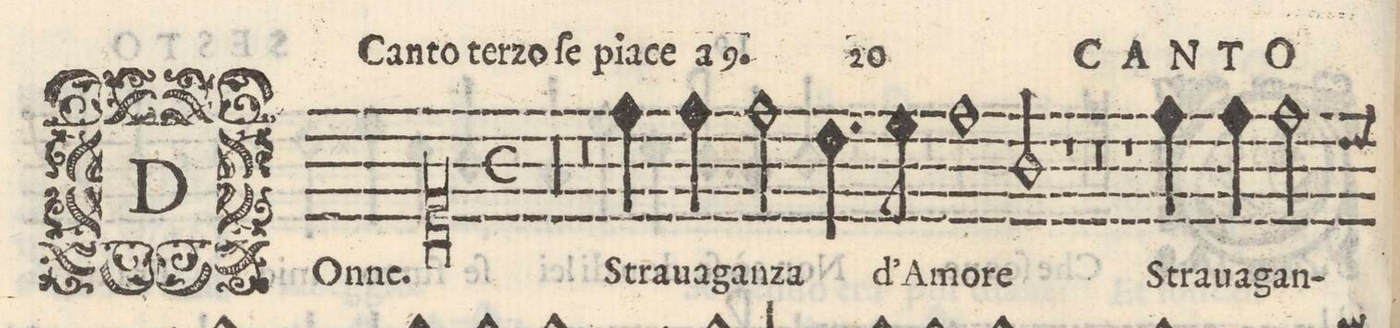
**kern	**text
*I"CANTO	*
*clefC1	*
*k[]	*
*met(C)	*
*M2/1	*
00r	.
=2-	=2-
=3-	=3-
0r	.
=4-	=4-
4dd\	Stra-
4dd\	-ua-
2dd\	-gan-
4.b\	-za
8cc\	d`A-
1dd\	-mo-
=5-	=5-
2g/	-re
1r	.
=6-	=6-
0r	.
=7-	=7-
1r	.
4dd\	Stra-
4dd\	-ua-
2dd\	-gan-
*custos:b	*
=8-	=8-
*-	*-
